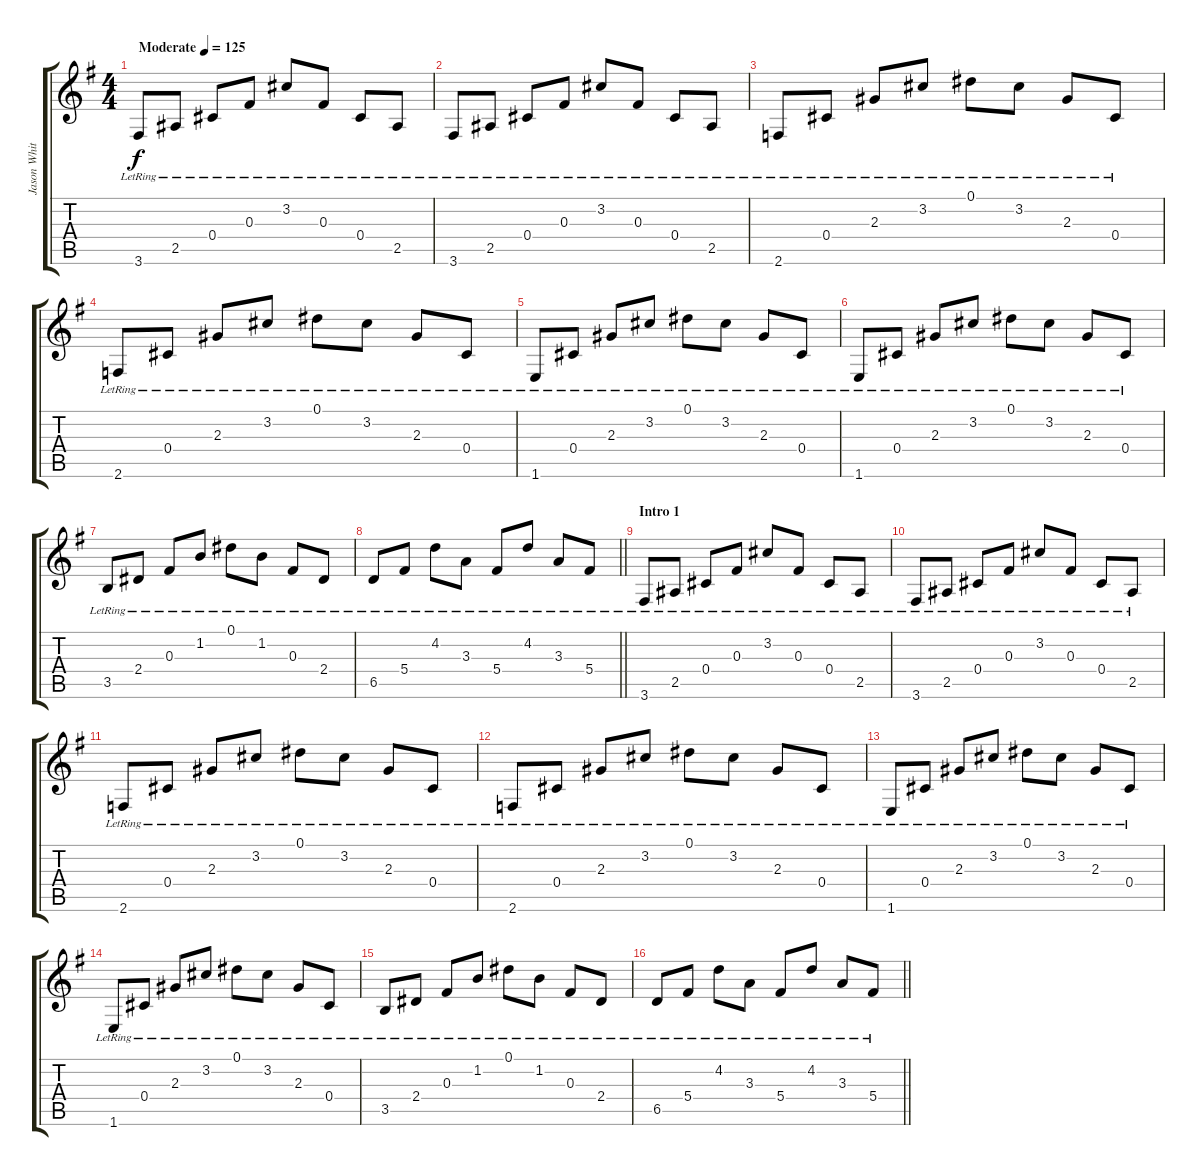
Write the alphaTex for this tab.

\track ("Jason White" "Jason Whit") {instrument electricguitarclean}
\staff {score tabs}
\tuning (Eb4 Bb3 Gb3 Db3 Ab2 Eb2) {hide}
\ts (4 4)
\tempo (125 "Moderate")
\clef g2
\ks g
3.6{lr}.8{dy f instrument electricguitarclean} 2.5{lr}.8 0.4{lr}.8 0.3{lr}.8 3.2{lr}.8 0.3{lr}.8 0.4{lr}.8 2.5{lr}.8 |
3.6{lr}.8 2.5{lr}.8 0.4{lr}.8 0.3{lr}.8 3.2{lr}.8 0.3{lr}.8 0.4{lr}.8 2.5{lr}.8 |
2.6{lr}.8 0.4{lr}.8 2.3{lr}.8 3.2{lr}.8 0.1{lr}.8 3.2{lr}.8 2.3{lr}.8 0.4{lr}.8 |
2.6{lr}.8 0.4{lr}.8 2.3{lr}.8 3.2{lr}.8 0.1{lr}.8 3.2{lr}.8 2.3{lr}.8 0.4{lr}.8 |
1.6{lr}.8 0.4{lr}.8 2.3{lr}.8 3.2{lr}.8 0.1{lr}.8 3.2{lr}.8 2.3{lr}.8 0.4{lr}.8 |
1.6{lr}.8 0.4{lr}.8 2.3{lr}.8 3.2{lr}.8 0.1{lr}.8 3.2{lr}.8 2.3{lr}.8 0.4{lr}.8 |
3.5{lr}.8 2.4{lr}.8 0.3{lr}.8 1.2{lr}.8 0.1{lr}.8 1.2{lr}.8 0.3{lr}.8 2.4{lr}.8 |
\barLineRight lightlight
6.5{lr}.8 5.4{lr}.8 4.2{lr}.8 3.3{lr}.8 5.4{lr}.8 4.2{lr}.8 3.3{lr}.8 5.4{lr}.8 |
\section ("" "Intro 1")
3.6{lr}.8 2.5{lr}.8 0.4{lr}.8 0.3{lr}.8 3.2{lr}.8 0.3{lr}.8 0.4{lr}.8 2.5{lr}.8 |
3.6{lr}.8 2.5{lr}.8 0.4{lr}.8 0.3{lr}.8 3.2{lr}.8 0.3{lr}.8 0.4{lr}.8 2.5{lr}.8 |
2.6{lr}.8 0.4{lr}.8 2.3{lr}.8 3.2{lr}.8 0.1{lr}.8 3.2{lr}.8 2.3{lr}.8 0.4{lr}.8 |
2.6{lr}.8 0.4{lr}.8 2.3{lr}.8 3.2{lr}.8 0.1{lr}.8 3.2{lr}.8 2.3{lr}.8 0.4{lr}.8 |
1.6{lr}.8 0.4{lr}.8 2.3{lr}.8 3.2{lr}.8 0.1{lr}.8 3.2{lr}.8 2.3{lr}.8 0.4{lr}.8 |
1.6{lr}.8 0.4{lr}.8 2.3{lr}.8 3.2{lr}.8 0.1{lr}.8 3.2{lr}.8 2.3{lr}.8 0.4{lr}.8 |
3.5{lr}.8 2.4{lr}.8 0.3{lr}.8 1.2{lr}.8 0.1{lr}.8 1.2{lr}.8 0.3{lr}.8 2.4{lr}.8 |
\barLineRight lightlight
6.5{lr}.8 5.4{lr}.8 4.2{lr}.8 3.3{lr}.8 5.4{lr}.8 4.2{lr}.8 3.3{lr}.8 5.4{lr}.8
